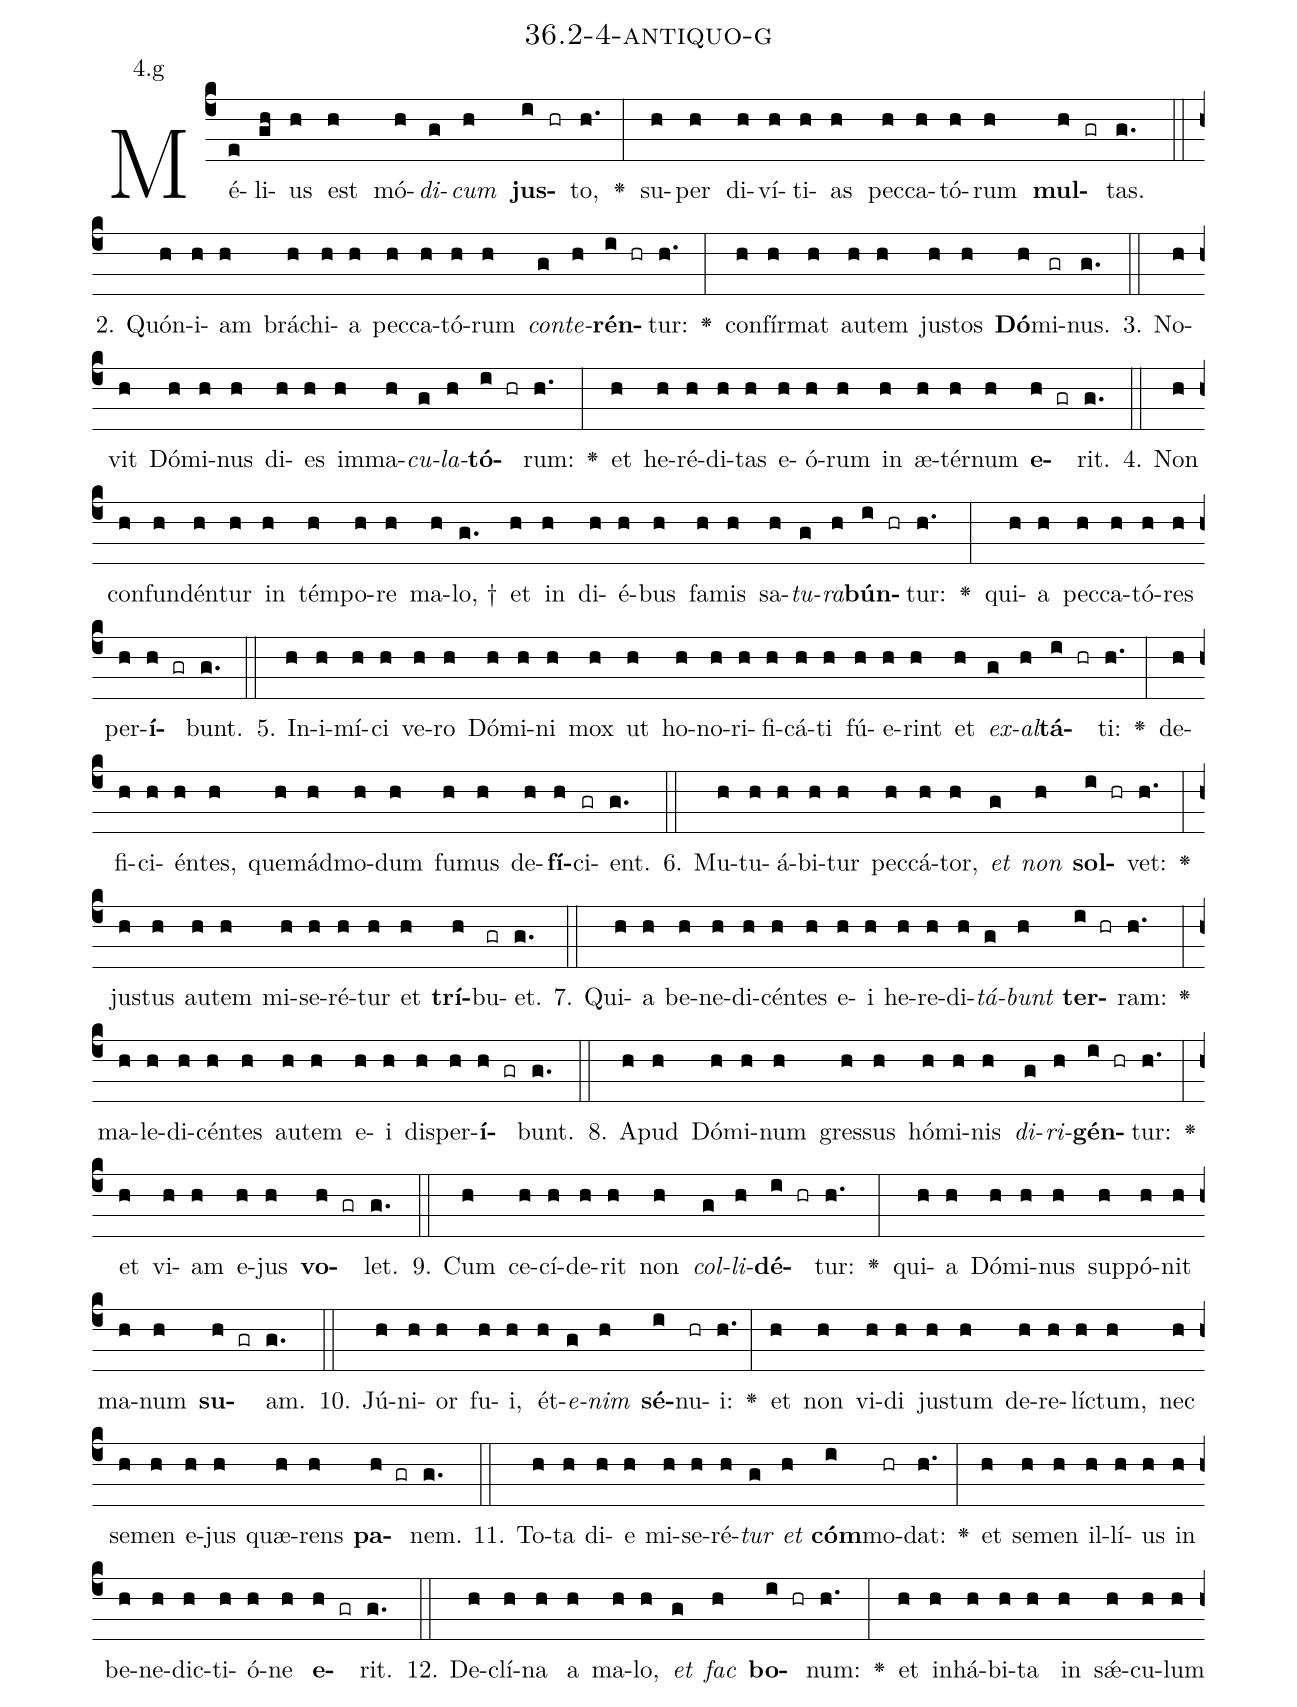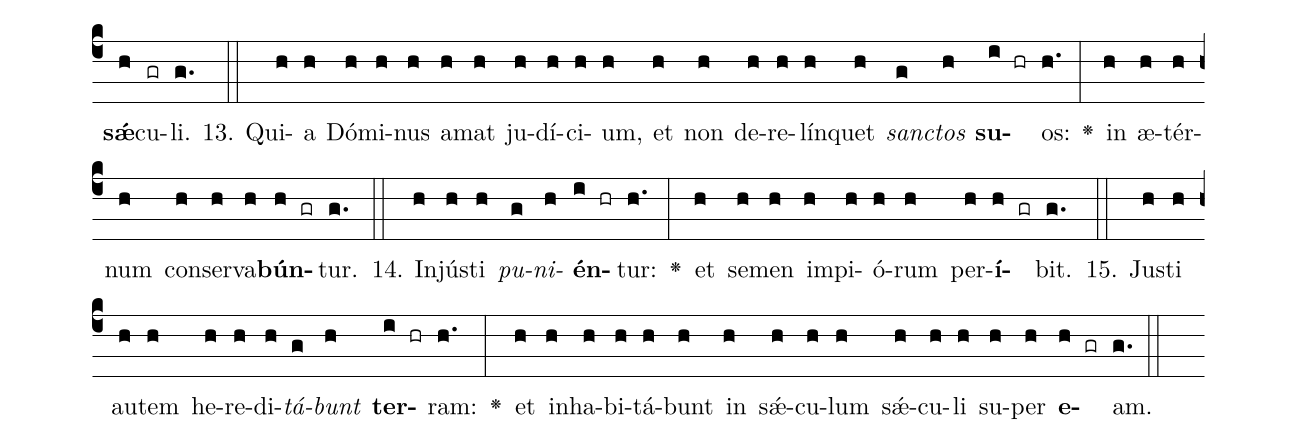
name: 36.2-4-antiquo-g;
annotation: 4.g;
%%
(c4)Mé(e)li(gh)us(h) est(h) mó(h)<i>di</i>(g)<i>cum</i>(h) <b>jus</b>(i hr)to,(h.) <v>\greheightstar</v>(:) su(h)per(h) di(h)ví(h)ti(h)as(h) pec(h)ca(h)tó(h)rum(h) <b>mul</b>(h gr)tas.(g.) (::)
2. Quón(h)i(h)am(h) brá(h)chi(h)a(h) pec(h)ca(h)tó(h)rum(h) <i>con</i>(g)<i>te</i>(h)<b>rén</b>(i hr)tur:(h.) <v>\greheightstar</v>(:) con(h)fír(h)mat(h) au(h)tem(h) jus(h)tos(h) <b>Dó</b>(h)mi(gr)nus.(g.) (::)
3. No(h)vit(h) Dó(h)mi(h)nus(h) di(h)es(h) im(h)ma(h)<i>cu</i>(g)<i>la</i>(h)<b>tó</b>(i hr)rum:(h.) <v>\greheightstar</v>(:) et(h) he(h)ré(h)di(h)tas(h) e(h)ó(h)rum(h) in(h) æ(h)tér(h)num(h) <b>e</b>(h gr)rit.(g.) (::)
4. Non(h) con(h)fun(h)dén(h)tur(h) in(h) tém(h)po(h)re(h) ma(h)lo, †(g.) et(h) in(h) di(h)é(h)bus(h) fa(h)mis(h) sa(h)<i>tu</i>(g)<i>ra</i>(h)<b>bún</b>(i hr)tur:(h.) <v>\greheightstar</v>(:) qui(h)a(h) pec(h)ca(h)tó(h)res(h) per(h)<b>í</b>(h gr)bunt.(g.) (::)
5. In(h)i(h)mí(h)ci(h) ve(h)ro(h) Dó(h)mi(h)ni(h) mox(h) ut(h) ho(h)no(h)ri(h)fi(h)cá(h)ti(h) fú(h)e(h)rint(h) et(h) <i>ex</i>(g)<i>al</i>(h)<b>tá</b>(i hr)ti:(h.) <v>\greheightstar</v>(:) de(h)fi(h)ci(h)én(h)tes,(h) quem(h)ád(h)mo(h)dum(h) fu(h)mus(h) de(h)<b>fí</b>(h)ci(gr)ent.(g.) (::)
6. Mu(h)tu(h)á(h)bi(h)tur(h) pec(h)cá(h)tor,(h) <i>et</i>(g) <i>non</i>(h) <b>sol</b>(i hr)vet:(h.) <v>\greheightstar</v>(:) jus(h)tus(h) au(h)tem(h) mi(h)se(h)ré(h)tur(h) et(h) <b>trí</b>(h)bu(gr)et.(g.) (::)
7. Qui(h)a(h) be(h)ne(h)di(h)cén(h)tes(h) e(h)i(h) he(h)re(h)di(h)<i>tá</i>(g)<i>bunt</i>(h) <b>ter</b>(i hr)ram:(h.) <v>\greheightstar</v>(:) ma(h)le(h)di(h)cén(h)tes(h) au(h)tem(h) e(h)i(h) dis(h)per(h)<b>í</b>(h gr)bunt.(g.) (::)
8. A(h)pud(h) Dó(h)mi(h)num(h) gres(h)sus(h) hó(h)mi(h)nis(h) <i>di</i>(g)<i>ri</i>(h)<b>gén</b>(i hr)tur:(h.) <v>\greheightstar</v>(:) et(h) vi(h)am(h) e(h)jus(h) <b>vo</b>(h gr)let.(g.) (::)
9. Cum(h) ce(h)cí(h)de(h)rit(h) non(h) <i>col</i>(g)<i>li</i>(h)<b>dé</b>(i hr)tur:(h.) <v>\greheightstar</v>(:) qui(h)a(h) Dó(h)mi(h)nus(h) sup(h)pó(h)nit(h) ma(h)num(h) <b>su</b>(h gr)am.(g.) (::)
10. Jú(h)ni(h)or(h) fu(h)i,(h) ét(h)<i>e</i>(g)<i>nim</i>(h) <b>sé</b>(i)nu(hr)i:(h.) <v>\greheightstar</v>(:) et(h) non(h) vi(h)di(h) jus(h)tum(h) de(h)re(h)líc(h)tum,(h) nec(h) se(h)men(h) e(h)jus(h) quæ(h)rens(h) <b>pa</b>(h gr)nem.(g.) (::)
11. To(h)ta(h) di(h)e(h) mi(h)se(h)ré(h)<i>tur</i>(g) <i>et</i>(h) <b>cóm</b>(i)mo(hr)dat:(h.) <v>\greheightstar</v>(:) et(h) se(h)men(h) il(h)lí(h)us(h) in(h) be(h)ne(h)dic(h)ti(h)ó(h)ne(h) <b>e</b>(h gr)rit.(g.) (::)
12. De(h)clí(h)na(h) a(h) ma(h)lo,(h) <i>et</i>(g) <i>fac</i>(h) <b>bo</b>(i hr)num:(h.) <v>\greheightstar</v>(:) et(h) in(h)há(h)bi(h)ta(h) in(h) sǽ(h)cu(h)lum(h) <b>sǽ</b>(h)cu(gr)li.(g.) (::)
13. Qui(h)a(h) Dó(h)mi(h)nus(h) a(h)mat(h) ju(h)dí(h)ci(h)um,(h) et(h) non(h) de(h)re(h)lín(h)quet(h) <i>sanc</i>(g)<i>tos</i>(h) <b>su</b>(i hr)os:(h.) <v>\greheightstar</v>(:) in(h) æ(h)tér(h)num(h) con(h)ser(h)va(h)<b>bún</b>(h gr)tur.(g.) (::)
14. In(h)jús(h)ti(h) <i>pu</i>(g)<i>ni</i>(h)<b>én</b>(i hr)tur:(h.) <v>\greheightstar</v>(:) et(h) se(h)men(h) im(h)pi(h)ó(h)rum(h) per(h)<b>í</b>(h gr)bit.(g.) (::)
15. Jus(h)ti(h) au(h)tem(h) he(h)re(h)di(h)<i>tá</i>(g)<i>bunt</i>(h) <b>ter</b>(i hr)ram:(h.) <v>\greheightstar</v>(:) et(h) in(h)ha(h)bi(h)tá(h)bunt(h) in(h) sǽ(h)cu(h)lum(h) sǽ(h)cu(h)li(h) su(h)per(h) <b>e</b>(h gr)am.(g.) (::)
